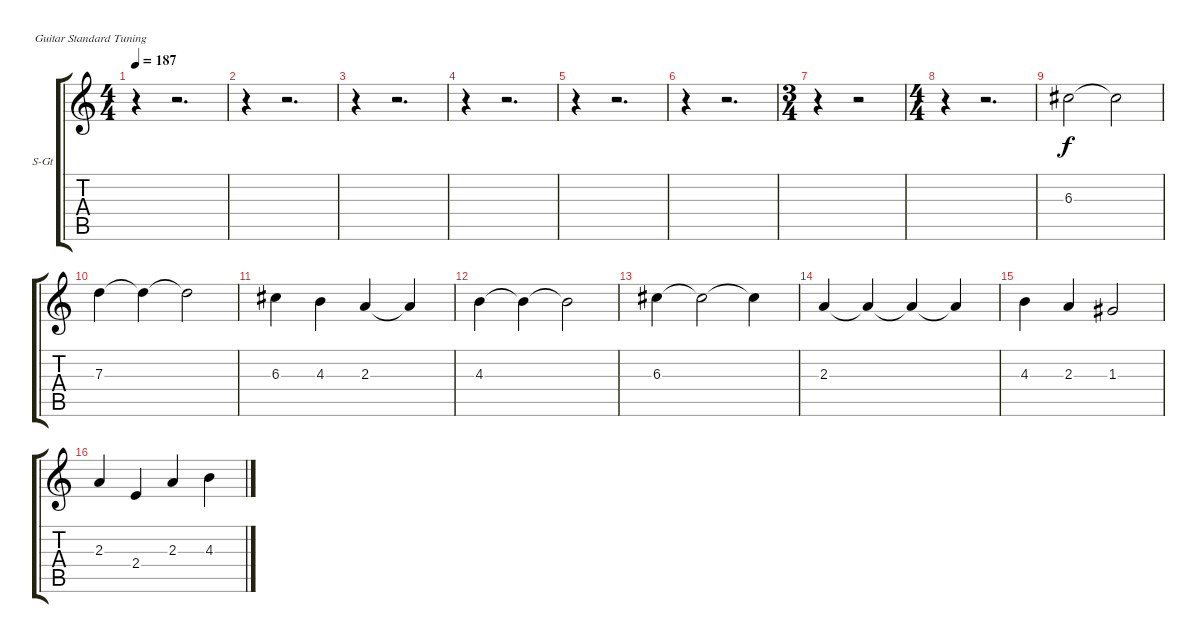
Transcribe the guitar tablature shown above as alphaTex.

\bracketExtendMode groupsimilarinstruments
\firstSystemTrackNameOrientation horizontal
\otherSystemsTrackNameOrientation horizontal
\track ("trumpet" "S-Gt") {instrument tuba}
\staff {score tabs}
\tuning (E4 B3 G3 D3 A2 E2)
\displaytranspose 12
\ts (4 4)
\beaming (8 2 2 2 2)
\tempo 187
\clef g2
\ks c
r.4{dy f instrument tuba} r.2{d} |
r.4 r.2{d} |
r.4 r.2{d} |
r.4 r.2{d} |
r.4 r.2{d} |
r.4 r.2{d} |
\ts (3 4)
\beaming (8 2 2 2)
r.4 r.2 |
\ts (4 4)
\beaming (8 2 2 2 2)
r.4 r.2{d} |
6.3.2 6.3{t}.2 |
7.3.4 7.3{t}.4 7.3{t}.2 |
6.3.4 4.3.4 2.3.4 2.3{t}.4 |
4.3.4 4.3{t}.4 4.3{t}.2 |
6.3.4 6.3{t}.2 6.3{t}.4 |
2.3.4 2.3{t}.4 2.3{t}.4 2.3{t}.4 |
4.3.4 2.3.4 1.3.2 |
2.3.4 2.4.4 2.3.4 4.3.4
